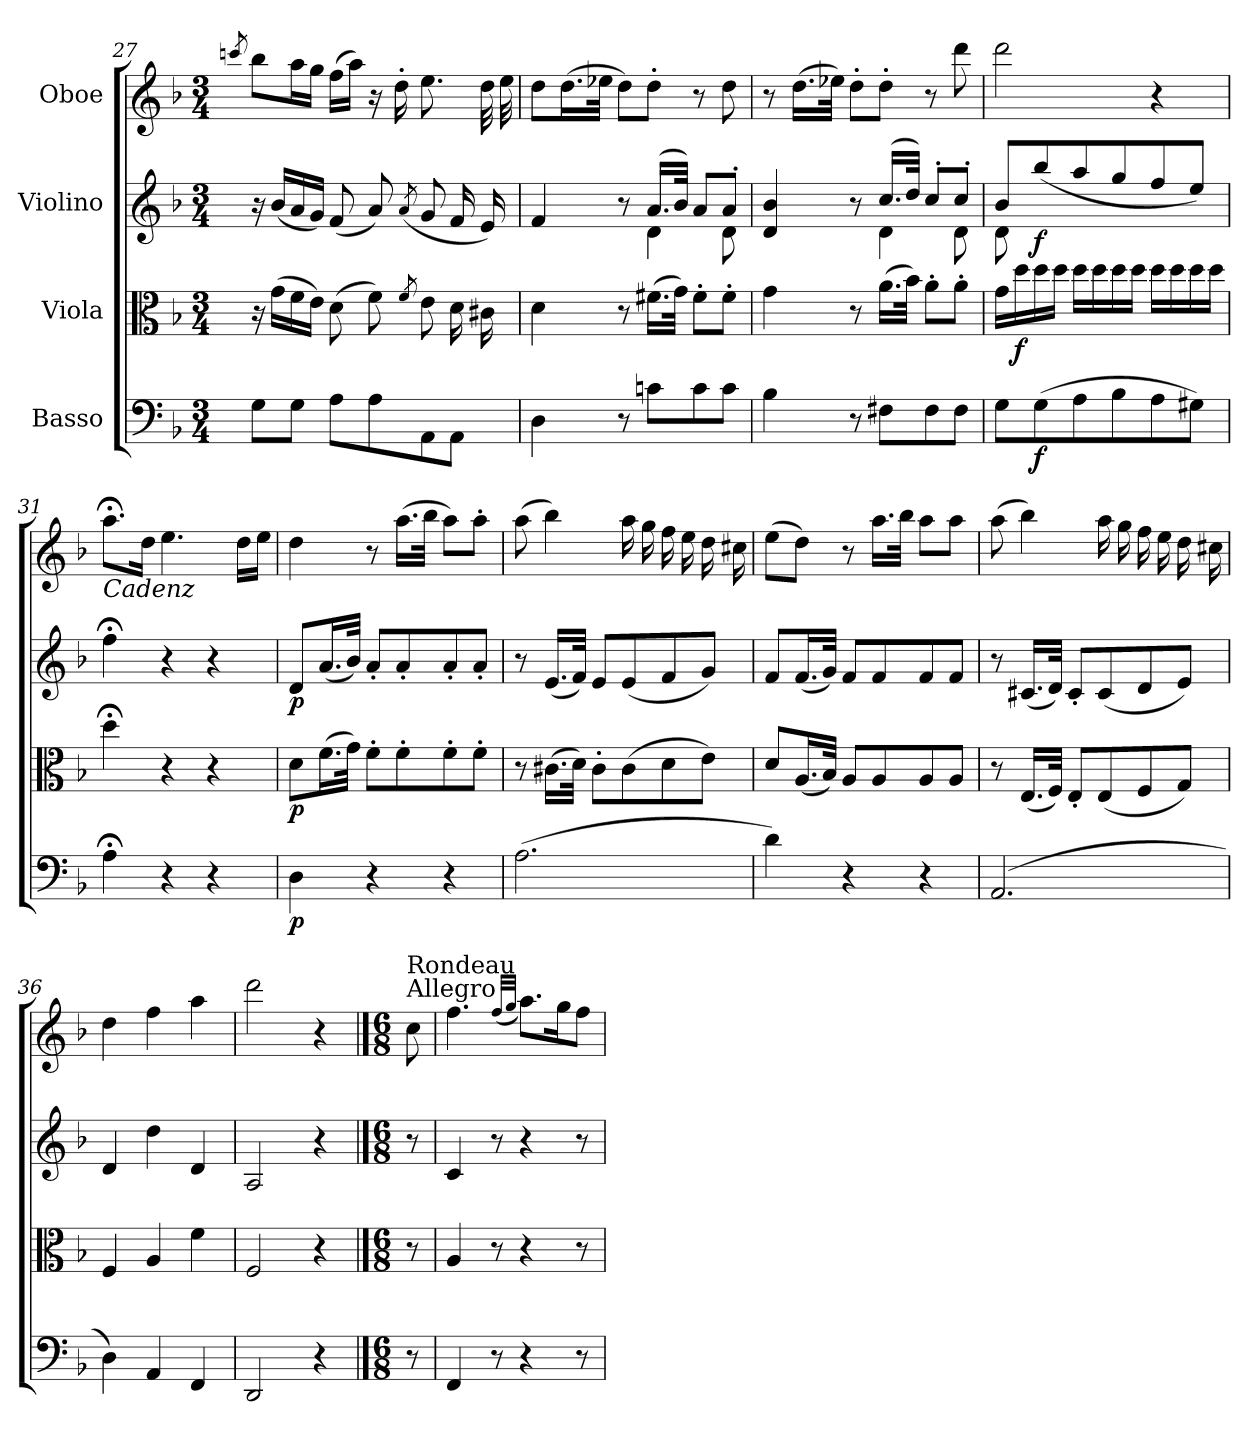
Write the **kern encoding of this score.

**kern	**dynam	**kern	**dynam	**kern	**dynam	**kern
*part4	*part4	*part3	*part3	*part2	*part2	*part1
*staff4	*staff4	*staff3	*staff3	*staff2	*staff2	*staff1
*I"Basso	*	*I"Viola	*	*I"Violino	*	*I"Oboe
!!LO:PB:g=z
*clefF4	*	*clefC3	*	*clefG2	*	*clefG2
*k[b-]	*	*k[b-]	*	*k[b-]	*	*k[b-]
*F:	*	*F:	*	*F:	*	*F:
*M3/4	*	*M3/4	*	*M3/4	*	*M3/4
=27	=27	=27	=27	=27	=27	=27
.	.	.	.	.	.	8qcccni/L
8Gi\L	.	16r	.	16r	.	8bb-i\L
.	.	(16gi\L	.	(16b-i/L	.	.
8Gi\J	.	16fi\	.	16ai/	.	16aai\
.	.	16ei\J)	.	16gi/J)	.	16ggi\J
8Ai\L	.	(8di\L	.	(8fi/L	.	(16ffi\L
.	.	.	.	.	.	16aai\J)
8Ai\	.	8fi\)	.	8ai/)	.	16r
.	.	.	.	.	.	16dd'i\L
.	.	8qfi/J	.	(8qai/J	.	.
8AAi\	.	8ei\L	.	8gi/L	.	8.eei\L
8AAi\J	.	16di\	.	16fi/	.	.
.	.	16c#Xi\J	.	16ei/J)	.	32ddi\
.	.	.	.	.	.	32eei\J
=28	=28	=28	=28	=28	=28	=28
*	*	*	*	*^	*	*
4Di\	.	4di\	.	4fi/	4ryy	.	8ddi\L
.	.	.	.	.	.	.	(16.ddi\
.	.	.	.	.	.	.	32ee-Xi\J
8r	.	8r	.	8r	8ryy	.	8ddi\L)
8cni\L	.	(16.f#Xi\L	.	(16.ai/L	4di\	.	8dd'i\J
.	.	32gi\J)	.	32b-i/J)	.	.	.
8ci\	.	8f#'i\L	.	8ai/L	.	.	8r
8ci\J	.	8f#'i\J	.	8a'i/J	8di\L	.	8ddi\L
=29	=29	=29	=29	=29	=29	=29	=29
4B-i\	.	4gi\	.	4di/ 4b-i	4ryy	.	8r
.	.	.	.	.	.	.	(16.ddi\L
.	.	.	.	.	.	.	32ee-Xi\J)
8r	.	8r	.	8r	8ryy	.	8dd'i\L
8F#Xi\L	.	(16.ai\L	.	(16.cci/L	4di\	.	8dd'i\J
.	.	32b-i\J)	.	32ddi/J)	.	.	.
8F#i\	.	8a'i\L	.	8cc'i/L	.	.	8r
8F#i\J	.	8a'i\J	.	8cc'i/J	8di\L	.	8dddi\L
=30	=30	=30	=30	=30	=30	=30	=30
8Gi\L	.	16gi\L	.	8b-i/L	8di\L	.	2dddi\
.	.	16ddi\	f	.	.	.	.
(8Gi\	f	16ddi\	.	(8bb-i/	8ryy	f	.
.	.	16ddi\J	.	.	.	.	.
8Ai\	.	16ddi\L	.	8aai/	4ryy	.	.
.	.	16ddi\	.	.	.	.	.
8B-i\	.	16ddi\	.	8ggi/	.	.	.
.	.	16ddi\J	.	.	.	.	.
8Ai\	.	16ddi\L	.	8ffi/	4ryy	.	4r
.	.	16ddi\	.	.	.	.	.
8G#Xi\J)	.	16ddi\	.	8eei/J)	.	.	.
.	.	16ddi\J	.	.	.	.	.
*	*	*	*	*v	*v	*	*
=31	=31	=31	=31	=31	=31	=31
!	!	!	!	!	!	!LO:TX:b:i:t=Cadenz
4A;i\	.	4dd;i\	.	4ff;i\	.	8.aa;i\L
.	.	.	.	.	.	16ddi\J
4r	.	4r	.	4r	.	4.eei\
4r	.	4r	.	4r	.	.
.	.	.	.	.	.	16ddi\L
.	.	.	.	.	.	16eei\J
!!LO:LB:g=z
=32	=32	=32	=32	=32	=32	=32
4Di\	p	8di\L	p	8di/L	p	4ddi\
.	.	(16.fi\	.	(16.ai/	.	.
.	.	32gi\J)	.	32b-i/J)	.	.
4r	.	8f'i\L	.	8a'i/L	.	8r
.	.	8f'i\	.	8a'i/	.	(16.aai\L
.	.	.	.	.	.	32bb-i\J
4r	.	8f'i\	.	8a'i/	.	8aai\L)
.	.	8f'i\J	.	8a'i/J	.	8aa'i\J
=33	=33	=33	=33	=33	=33	=33
(2.Ai\	.	8r	.	8r	.	(8aai\L
.	.	(16.c#Xi\L	.	(16.ei/L	.	4bb-i\)
.	.	32di\J)	.	32fi/J)	.	.
.	.	8c#'i\L	.	8ei/L	.	.
.	.	(8c#i\	.	(8ei/	.	16aai\L
.	.	.	.	.	.	16ggi\J
.	.	8di\	.	8fi/	.	16ffi\L
.	.	.	.	.	.	16eei\
.	.	8ei\J)	.	8gi/J)	.	16ddi\
.	.	.	.	.	.	16cc#Xi\J
=34	=34	=34	=34	=34	=34	=34
4di\)	.	8di/L	.	8fi/L	.	(8eei\L
.	.	(16.Ai/	.	(16.fi/	.	8ddi\J)
.	.	32B-i/J)	.	32gi/J)	.	.
4r	.	8Ai/L	.	8fi/L	.	8r
.	.	8Ai/	.	8fi/	.	16.aai\L
.	.	.	.	.	.	32bb-i\J
4r	.	8Ai/	.	8fi/	.	8aai\L
.	.	8Ai/J	.	8fi/J	.	8aai\J
=35	=35	=35	=35	=35	=35	=35
(2.AAi/	.	8r	.	8r	.	(8aai\L
.	.	(16.Ei/L	.	(16.c#Xi/L	.	4bb-i\)
.	.	32Fi/J)	.	32di/J)	.	.
.	.	8E'i/L	.	8c#'i/L	.	.
.	.	(8Ei/	.	(8c#i/	.	16aai\L
.	.	.	.	.	.	16ggi\J
.	.	8Fi/	.	8di/	.	16ffi\L
.	.	.	.	.	.	16eei\
.	.	8Gi/J)	.	8ei/J)	.	16ddi\
.	.	.	.	.	.	16cc#Xi\J
=36	=36	=36	=36	=36	=36	=36
4Di\)	.	4Fi/	.	4di/	.	4ddi\
4AAi/	.	4Ai/	.	4ddi\	.	4ffi\
4FFi/	.	4fi\	.	4di/	.	4aai\
=37	=37	=37	=37	=37	=37	=37
2DDi/	.	2Fi/	.	2Ai/	.	2dddi\
4r	.	4r	.	4r	.	4r
!!LO:LB:g=z
==38	==38	==38	==38	==38	==38	==38
*M6/8	*	*M6/8	*	*M6/8	*	*M6/8
!	!	!	!	!	!	!LO:TX:t=Rondeau\nAllegro
8r	.	8r	.	8r	.	8cci\L
=1	=1	=1	=1	=1	=1	=1
4FFi/	.	4Ai/	.	4ci/	.	4.ffi\
8r	.	8r	.	8r	.	.
.	.	.	.	.	.	(32qffi/L
.	.	.	.	.	.	32qggi/J
4r	.	4r	.	4r	.	8.aai\L)
.	.	.	.	.	.	16ggi\
8r	.	8r	.	8r	.	8ffi\J
=	=	=	=	=	=	=
*-	*-	*-	*-	*-	*-	*-
